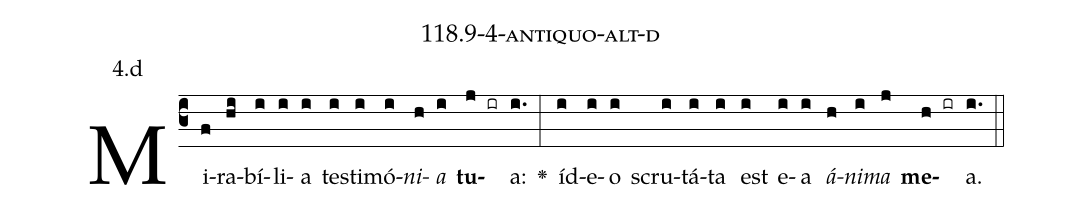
name: 118.9-4-antiquo-alt-d;
annotation: 4.d;
%%
(c3)Mi(f)ra(hi)bí(i)li(i)a(i) tes(i)ti(i)mó(i)<i>ni</i>(h)<i>a</i>(i) <b>tu</b>(j ir)a:(i.) <v>\greheightstar</v>(:) íd(i)e(i)o(i) scru(i)tá(i)ta(i) est(i) e(i)a(i) <i>á</i>(h)<i>ni</i>(i)<i>ma</i>(j) <b>me</b>(h ir)a.(i.) (::)


%E(i) u(h) o(i) u(j) a(h) e.(i.) (::)
